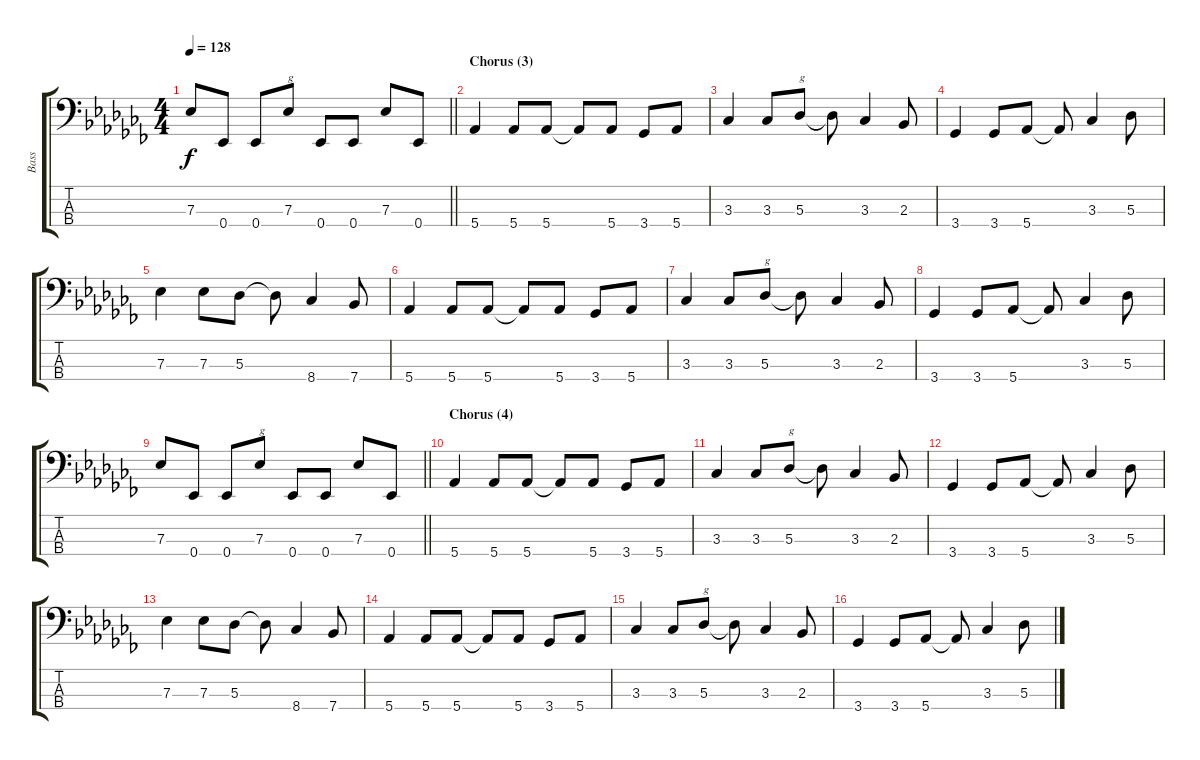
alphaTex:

\track ("Bass" "Bass") {instrument electricbasspick}
\staff {score tabs}
\tuning (Gb2 Db2 Ab1 Eb1) {hide}
\ts (4 4)
\tempo 128
\clef f4
\barLineRight lightlight
\ks abminor
7.3.8{dy f} 0.4.8 0.4.8 7.3.8{txt "g"} 0.4.8 0.4.8 7.3.8 0.4.8 |
\section ("" "Chorus (3)")
5.4.4 5.4.8 5.4.8 5.4{t}.8 5.4.8 3.4.8 5.4.8 |
3.3.4 3.3.8 5.3.8{txt "g"} 5.3{t}.8 3.3.4 2.3.8 |
3.4.4 3.4.8 5.4.8 5.4{t}.8 3.3.4 5.3.8 |
7.3.4 7.3.8 5.3.8 5.3{t}.8 8.4.4 7.4.8 |
5.4.4 5.4.8 5.4.8 5.4{t}.8 5.4.8 3.4.8 5.4.8 |
3.3.4 3.3.8 5.3.8{txt "g"} 5.3{t}.8 3.3.4 2.3.8 |
3.4.4 3.4.8 5.4.8 5.4{t}.8 3.3.4 5.3.8 |
\barLineRight lightlight
7.3.8 0.4.8 0.4.8 7.3.8{txt "g"} 0.4.8 0.4.8 7.3.8 0.4.8 |
\section ("" "Chorus (4)")
5.4.4 5.4.8 5.4.8 5.4{t}.8 5.4.8 3.4.8 5.4.8 |
3.3.4 3.3.8 5.3.8{txt "g"} 5.3{t}.8 3.3.4 2.3.8 |
3.4.4 3.4.8 5.4.8 5.4{t}.8 3.3.4 5.3.8 |
7.3.4 7.3.8 5.3.8 5.3{t}.8 8.4.4 7.4.8 |
5.4.4 5.4.8 5.4.8 5.4{t}.8 5.4.8 3.4.8 5.4.8 |
3.3.4 3.3.8 5.3.8{txt "g"} 5.3{t}.8 3.3.4 2.3.8 |
3.4.4 3.4.8 5.4.8 5.4{t}.8 3.3.4 5.3.8
